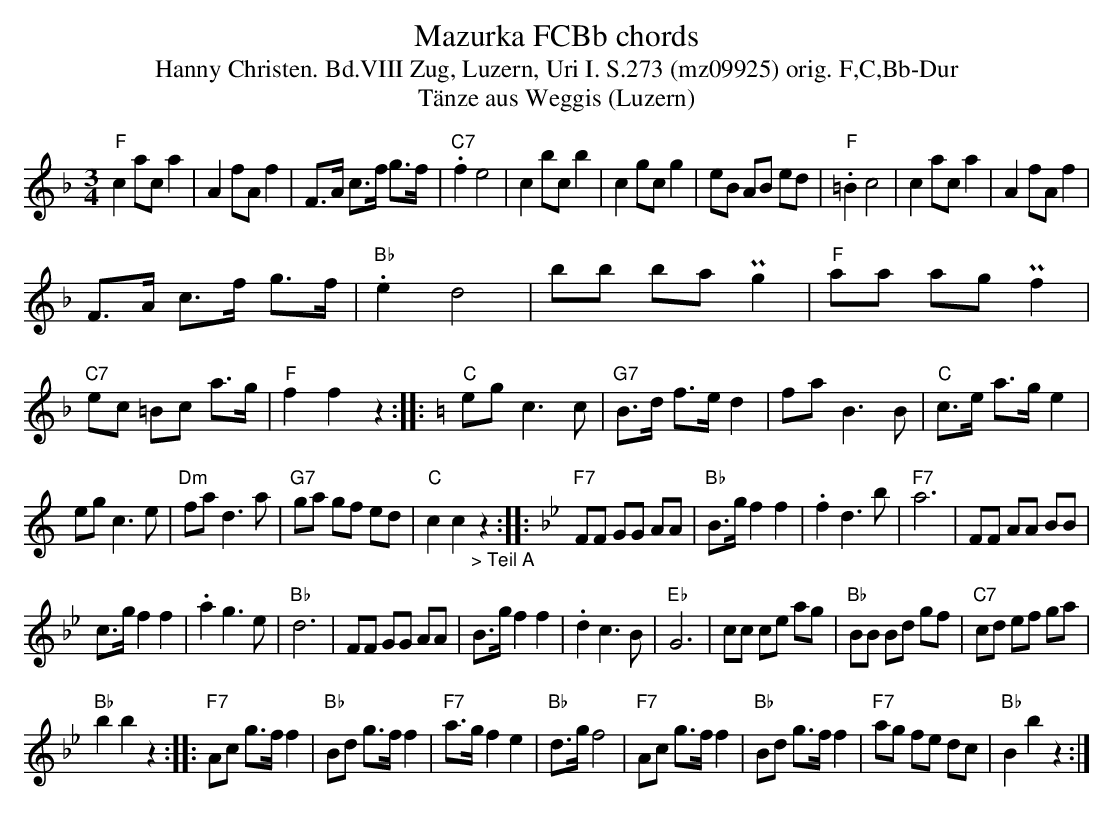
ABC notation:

X:1
T: Mazurka FCBb chords
T:Hanny Christen. Bd.VIII Zug, Luzern, Uri I. S.273 (mz09925) orig. F,C,Bb-Dur
T: T\"anze aus Weggis (Luzern)
M:3/4
L:1/8
K:F %%MIDI gchordon
"F"c2 ac a2 | A2 fA f2 | F>A c>f g>f | "C7".f2e4 | c2 bc b2 | c2 gc g2 | eB AB ed | "F".=B2 c4 | c2 ac a2 | A2 fA f2 |
F>A c>f g>f | "Bb".e2 d4 | bb ba Pg2 | "F"aa ag Pf2 |  "C7"ec =Bc a>g | "F"f2f2z2 :: [K:C] "C"eg c3c | "G7"B>d f>e d2 | fa B3B | "C"c>e a>g e2 |
eg c3e | "Dm"fa d3a | "G7"ga gf ed | "C"c2c2"_> Teil A"z2 :: [K:Bb] "F7"FF GG AA | "Bb"B>g f2f2 | .f2 d3b | "F7"a6 | FF AA BB |
c>g f2f2 | .a2g3e | "Bb"d6 | FF GG AA | B>g f2f2 | .d2 c3B | "Eb"G6 | cc ce ag | "Bb"BB Bd gf | "C7"cd ef ga |
"Bb"b2b2 z2 :: "F7"Ac g>f f2 | "Bb"Bd g>f f2 | "F7"a>g f2e2 | "Bb"d>g f4 | "F7"Ac g>f f2 | "Bb"Bd g>f f2 |  "F7"ag fe dc | "Bb"B2b2z2 :|
